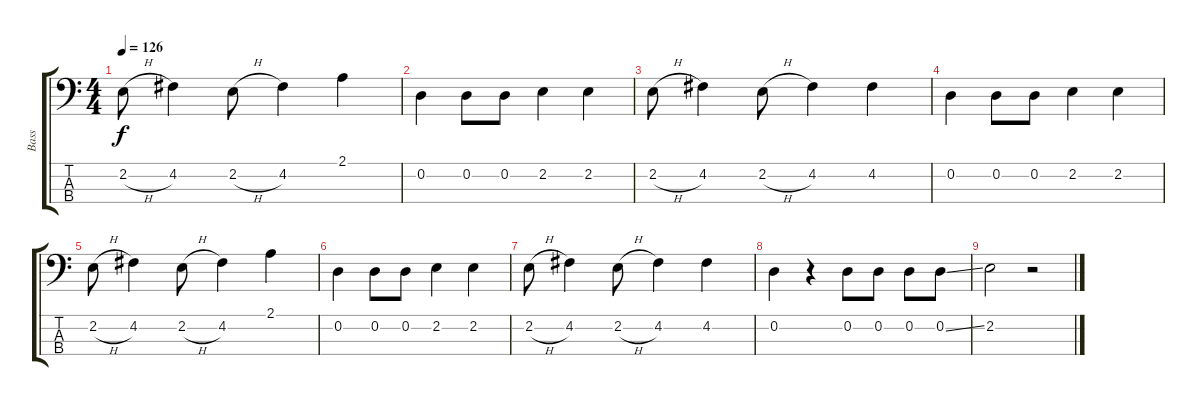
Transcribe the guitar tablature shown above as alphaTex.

\track ("Bass" "Bass") {instrument electricbassfinger}
\staff {score tabs}
\tuning (G2 D2 A1 E1) {hide}
\ts (4 4)
\tempo 126
\clef f4
\ks c
2.2{h}.8{dy f} 4.2.4 2.2{h}.8 4.2.4 2.1.4 |
0.2.4 0.2.8 0.2.8 2.2.4 2.2.4 |
2.2{h}.8 4.2.4 2.2{h}.8 4.2.4 4.2.4 |
0.2.4 0.2.8 0.2.8 2.2.4 2.2.4 |
2.2{h}.8 4.2.4 2.2{h}.8 4.2.4 2.1.4 |
0.2.4 0.2.8 0.2.8 2.2.4 2.2.4 |
2.2{h}.8 4.2.4 2.2{h}.8 4.2.4 4.2.4 |
0.2.4 r.4 0.2.8 0.2.8 0.2.8 0.2{ss}.8 |
2.2.2 r.2
